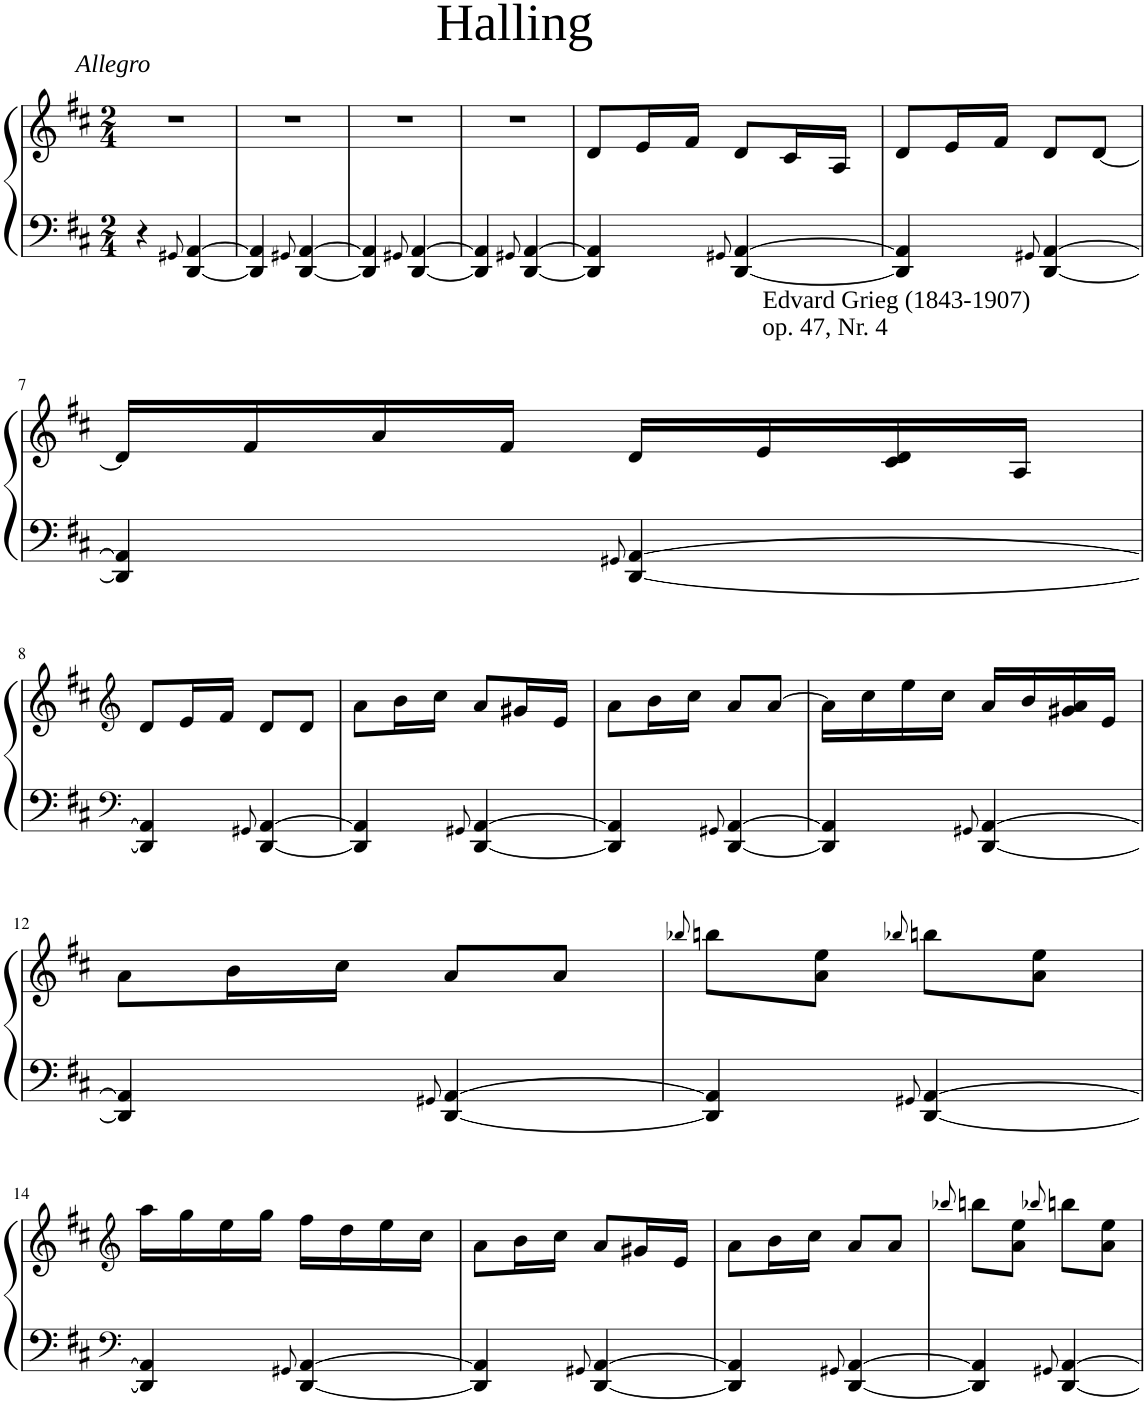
**kern	**kern
*part1	*part1
*staff2	*staff1
*I"Klavier linke Hand	*
*clefF4	*clefG2
*k[f#c#]	*k[f#c#]
*M2/4	*M2/4
=1	=1
!	!LO:TX:a:i:t=Allegro
4r	2r
8qGG#X/	.
[4DD/ [4AA/	.
=2	=2
4DD/] 4AA/]	2r
8qGG#X/	.
[4DD/ [4AA/	.
=3	=3
4DD/] 4AA/]	2r
8qGG#X/	.
[4DD/ [4AA/	.
=4	=4
!	!LO:TX:a:t=Halling
4DD/] 4AA/]	2r
8qGG#X/	.
[4DD/ [4AA/	.
=5	=5
4DD/] 4AA/]	8d/L
.	16e/L
.	16f#/JJ
8qGG#X/	.
[4DD/ [4AA/	8d/L
.	16c#/L
.	16A/JJ
=6	=6
4DD/] 4AA/]	8d/L
.	16e/L
.	16f#/JJ
8qGG#X/	.
[4DD/ [4AA/	8d/L
.	[8d/J
!!LO:LB:g=z
=7	=7
4DD/] 4AA/]	16d/LL]
.	16f#/
.	16a/
.	16f#/JJ
8qGG#X/	.
[4DD/ [4AA/	16d/LL
.	16e/
.	16c#/ 16d/
!	!LO:TX:a:t=Edvard Grieg (1843-1907)
!	!LO:TX:a:t=op. 47, Nr. 4
.	16A/JJ
!!LO:LB:g=z
=8	=8
*clefF4	*clefG2
4DD/] 4AA/]	8d/L
.	16e/L
.	16f#/JJ
8qGG#X/	.
[4DD/ [4AA/	8d/L
.	8d/J
=9	=9
4DD/] 4AA/]	8a\L
.	16b\L
.	16cc#\JJ
8qGG#X/	.
[4DD/ [4AA/	8a/L
.	16g#X/L
.	16e/JJ
=10	=10
4DD/] 4AA/]	8a\L
.	16b\L
.	16cc#\JJ
8qGG#X/	.
[4DD/ [4AA/	8a/L
.	[8a/J
=11	=11
4DD/] 4AA/]	16a\LL]
.	16cc#\
.	16ee\
.	16cc#\JJ
8qGG#X/	.
[4DD/ [4AA/	16a/LL
.	16b/
.	16g#X/ 16a/
.	16e/JJ
!!LO:LB:g=z
=12	=12
4DD/] 4AA/]	8a\L
.	16b\L
.	16cc#\JJ
8qGG#X/	.
[4DD/ [4AA/	8a/L
.	8a/J
=13	=13
.	8qbb-X/
4DD/] 4AA/]	8bbn\L
.	8a\ 8ee\J
8qGG#X/	8qbb-X/
[4DD/ [4AA/	8bbn\L
.	8a\ 8ee\J
!!LO:LB:g=z
=14	=14
*clefF4	*clefG2
4DD/] 4AA/]	16aa\LL
.	16gg\
.	16ee\
.	16gg\JJ
8qGG#X/	.
[4DD/ [4AA/	16ff#\LL
.	16dd\
.	16ee\
.	16cc#\JJ
=15	=15
4DD/] 4AA/]	8a\L
.	16b\L
.	16cc#\JJ
8qGG#X/	.
[4DD/ [4AA/	8a/L
.	16g#X/L
.	16e/JJ
=16	=16
4DD/] 4AA/]	8a\L
.	16b\L
.	16cc#\JJ
8qGG#X/	.
[4DD/ [4AA/	8a/L
.	8a/J
=17	=17
.	8qbb-X/
4DD/] 4AA/]	8bbn\L
.	8a\ 8ee\J
8qGG#X/	8qbb-X/
[4DD/ [4AA/	8bbn\L
.	8a\ 8ee\J
=	=
*-	*-
